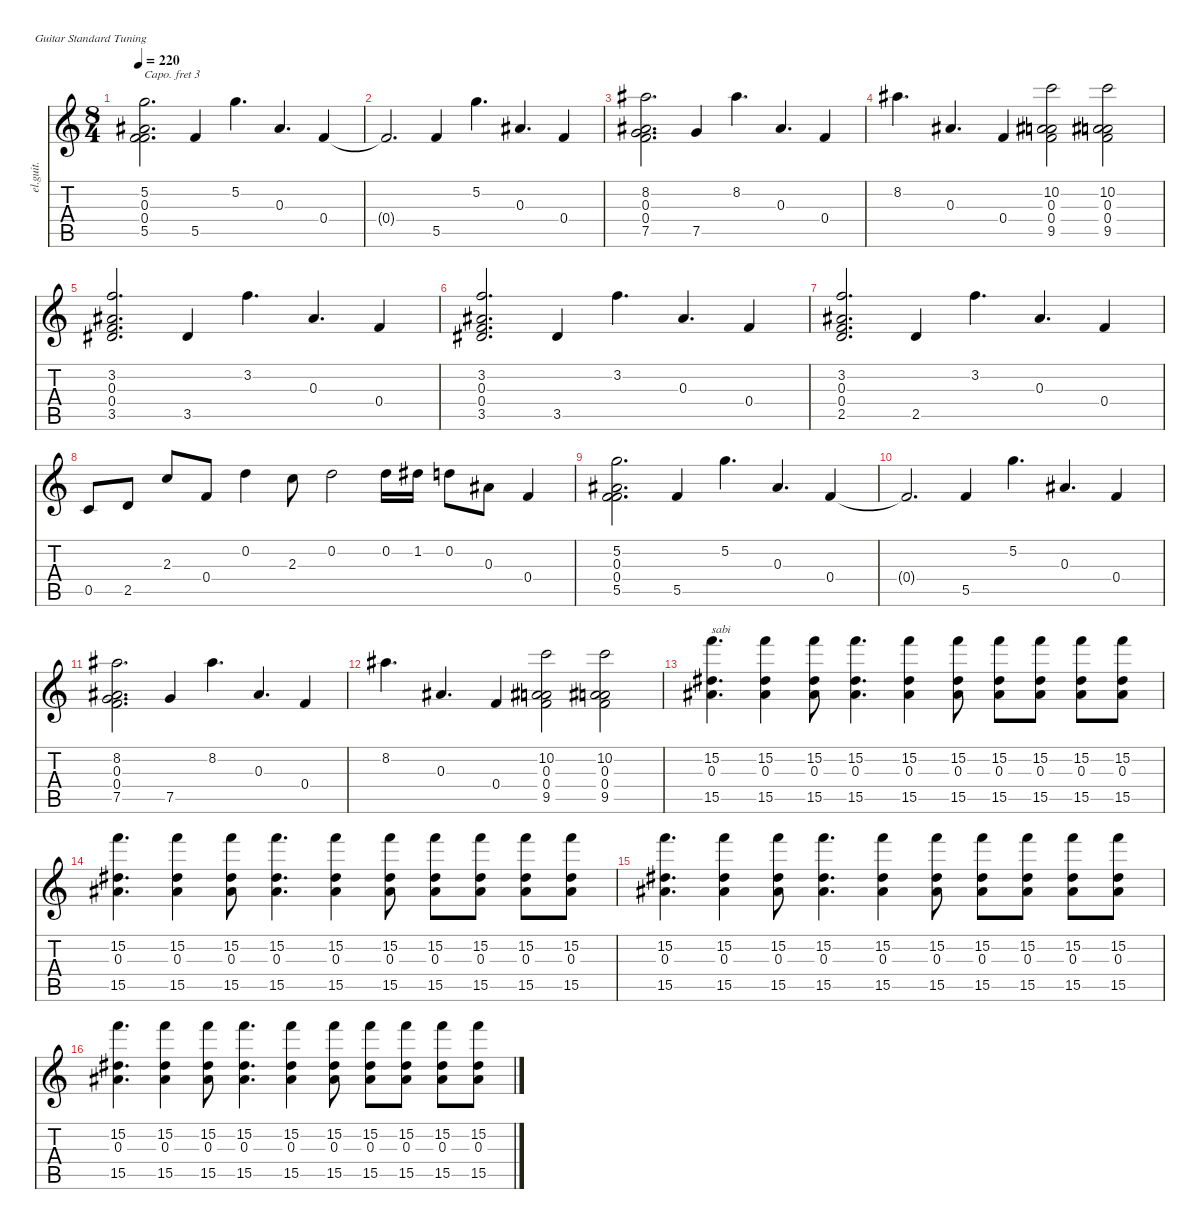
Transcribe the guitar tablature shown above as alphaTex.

\defaultSystemsLayout 4
\hideDynamics
\bracketExtendMode nobrackets
\otherSystemsTrackNameOrientation horizontal
\track ("Clean Guitar" "el.guit.") {instrument electricguitarclean}
\staff {score tabs}
\capo 3
\tuning (E4 B3 G3 D3 A2 E2)
\ts (8 4)
\tempo 220
\clef g2
\ks c
(5.5 5.2 0.3{acc #} 0.4).2{d dy mf beam Down} 5.5.4{beam Up} 5.2.4{d beam Down} 0.3{acc #}.4{d beam Up} 0.4.4{beam Up} |
0.4{t}.2{d beam Up} 5.5.4{beam Up} 5.2.4{d beam Down} 0.3{acc #}.4{d beam Up} 0.4.4{beam Up} |
(7.5 0.4 0.3{acc #} 8.2{acc #}).2{d beam Down} 7.5.4{beam Up} 8.2{acc #}.4{d beam Down} 0.3{acc #}.4{d beam Up} 0.4.4{beam Up} |
8.2{acc #}.4{d beam Down} 0.3{acc #}.4{d beam Up} 0.4.4{beam Up} (9.5 0.4 0.3{acc #} 10.2).2{beam Down} (9.5 0.4 0.3{acc #} 10.2).2{beam Down} |
(3.5{acc #} 3.2 0.3{acc #} 0.4).2{d beam Up} 3.5{acc #}.4{beam Up} 3.2.4{d beam Down} 0.3{acc #}.4{d beam Up} 0.4.4{beam Up} |
(3.5{acc #} 3.2 0.4 0.3{acc #}).2{d beam Up} 3.5{acc #}.4{beam Up} 3.2.4{d beam Down} 0.3{acc #}.4{d beam Up} 0.4.4{beam Up} |
(2.5 0.4 0.3{acc #} 3.2).2{d beam Up} 2.5.4{beam Up} 3.2.4{d beam Down} 0.3{acc #}.4{d beam Up} 0.4.4{beam Up} |
0.5.8{beam Up} 2.5.8{beam Up} 2.3.8{beam Up} 0.4.8{beam Up} 0.2.4{beam Down} 2.3.8{beam Down} 0.2.2{beam Down} 0.2.16{beam Down} 1.2{acc #}.16{beam Down} 0.2.8{beam Down} 0.3{acc #}.8{beam Down} 0.4.4{beam Up} |
(5.5 5.2 0.3{acc #} 0.4).2{d beam Down} 5.5.4{beam Up} 5.2.4{d beam Down} 0.3{acc #}.4{d beam Up} 0.4.4{beam Up} |
0.4{t}.2{d beam Up} 5.5.4{beam Up} 5.2.4{d beam Down} 0.3{acc #}.4{d beam Up} 0.4.4{beam Up} |
(7.5 0.4 0.3{acc #} 8.2{acc #}).2{d beam Down} 7.5.4{beam Up} 8.2{acc #}.4{d beam Down} 0.3{acc #}.4{d beam Up} 0.4.4{beam Up} |
8.2{acc #}.4{d beam Down} 0.3{acc #}.4{d beam Up} 0.4.4{beam Up} (9.5 0.4 0.3{acc #} 10.2).2{beam Down} (9.5 0.4 0.3{acc #} 10.2).2{beam Down} |
(15.5{acc #} 15.2 0.3{acc #}).4{d txt "sabi" beam Down} (0.3{acc #} 15.5{acc #} 15.2).4{beam Down} (0.3{acc #} 15.5{acc #} 15.2).8{beam Down} (15.5{acc #} 15.2 0.3{acc #}).4{d beam Down} (0.3{acc #} 15.5{acc #} 15.2).4{beam Down} (0.3{acc #} 15.5{acc #} 15.2).8{beam Down} (0.3{acc #} 15.5{acc #} 15.2).8{beam Down} (0.3{acc #} 15.5{acc #} 15.2).8{beam Down} (0.3{acc #} 15.5{acc #} 15.2).8{beam Down} (0.3{acc #} 15.5{acc #} 15.2).8{beam Down} |
(15.5{acc #} 15.2 0.3{acc #}).4{d beam Down} (0.3{acc #} 15.5{acc #} 15.2).4{beam Down} (0.3{acc #} 15.5{acc #} 15.2).8{beam Down} (15.5{acc #} 15.2 0.3{acc #}).4{d beam Down} (0.3{acc #} 15.5{acc #} 15.2).4{beam Down} (0.3{acc #} 15.5{acc #} 15.2).8{beam Down} (0.3{acc #} 15.5{acc #} 15.2).8{beam Down} (0.3{acc #} 15.5{acc #} 15.2).8{beam Down} (0.3{acc #} 15.5{acc #} 15.2).8{beam Down} (0.3{acc #} 15.5{acc #} 15.2).8{beam Down} |
(15.5{acc #} 15.2 0.3{acc #}).4{d beam Down} (0.3{acc #} 15.5{acc #} 15.2).4{beam Down} (0.3{acc #} 15.5{acc #} 15.2).8{beam Down} (15.5{acc #} 15.2 0.3{acc #}).4{d beam Down} (0.3{acc #} 15.5{acc #} 15.2).4{beam Down} (0.3{acc #} 15.5{acc #} 15.2).8{beam Down} (0.3{acc #} 15.5{acc #} 15.2).8{beam Down} (0.3{acc #} 15.5{acc #} 15.2).8{beam Down} (0.3{acc #} 15.5{acc #} 15.2).8{beam Down} (0.3{acc #} 15.5{acc #} 15.2).8{beam Down} |
(15.5{acc #} 15.2 0.3{acc #}).4{d beam Down} (0.3{acc #} 15.5{acc #} 15.2).4{beam Down} (0.3{acc #} 15.5{acc #} 15.2).8{beam Down} (15.5{acc #} 15.2 0.3{acc #}).4{d beam Down} (0.3{acc #} 15.5{acc #} 15.2).4{beam Down} (0.3{acc #} 15.5{acc #} 15.2).8{beam Down} (0.3{acc #} 15.5{acc #} 15.2).8{beam Down} (0.3{acc #} 15.5{acc #} 15.2).8{beam Down} (0.3{acc #} 15.5{acc #} 15.2).8{beam Down} (0.3{acc #} 15.5{acc #} 15.2).8{beam Down}
